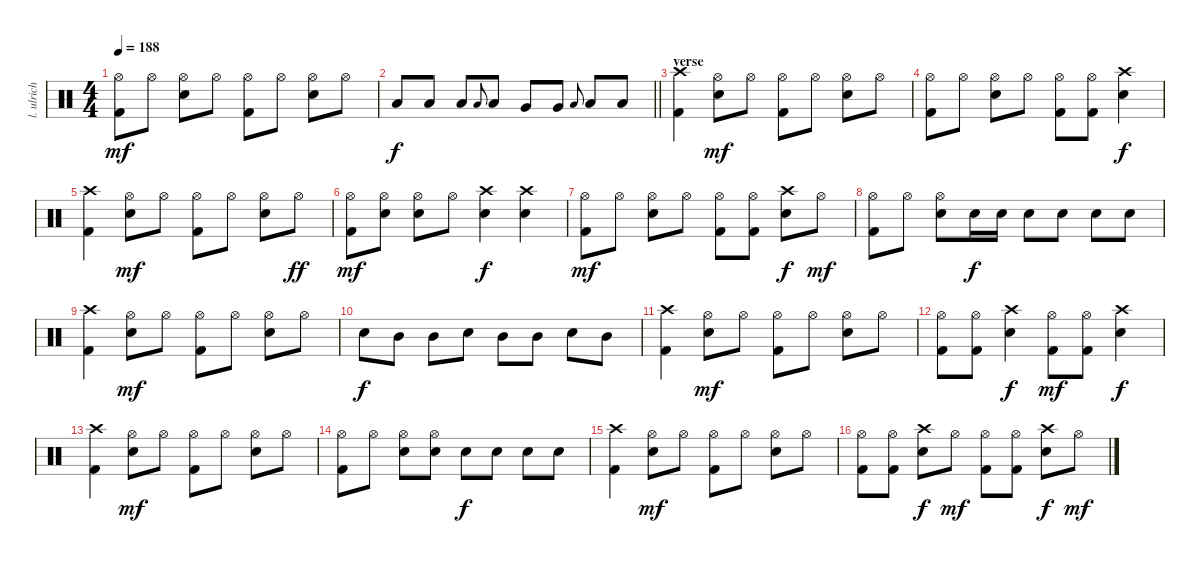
\track ("l. ulrich - drums" "l. ulrich ") {instrument percussion}
\staff {score}
\articulation defaults
\ts (4 4)
\tempo 188
\clef neutral
\ks c
("Hi-Hat (open)" "Kick (hit) 2").8{dy mf} "Hi-Hat (open)".8 ("Hi-Hat (open)" "Snare (hit) 2").8 "Hi-Hat (open)".8 ("Hi-Hat (open)" "Kick (hit) 2").8 "Hi-Hat (open)".8 ("Hi-Hat (open)" "Snare (hit) 2").8 "Hi-Hat (open)".8 |
\barLineRight lightlight "Low Tom (hit)".8{dy f} "Low Tom (hit)".8 "Low Tom (hit)".8 "Low Tom (hit)".8{gr onbeat} "Low Tom (hit)".8 "Very Low Tom (hit)".8 "Very Low Tom (hit)".8 "Low Floor Tom (hit)".8{gr onbeat} "Low Floor Tom (hit)".8 "Low Floor Tom (hit)".8
|
\section ("" "verse")
("Crash high (hit)" "Kick (hit) 2").4 ("Hi-Hat (open)" "Snare (hit) 2").8{dy mf} "Hi-Hat (open)".8 ("Hi-Hat (open)" "Kick (hit) 2").8 "Hi-Hat (open)".8 ("Hi-Hat (open)" "Snare (hit) 2").8 "Hi-Hat (open)".8 |
("Hi-Hat (open)" "Kick (hit) 2").8 "Hi-Hat (open)".8 ("Hi-Hat (open)" "Snare (hit) 2").8 "Hi-Hat (open)".8 ("Hi-Hat (open)" "Kick (hit) 2").8 ("Hi-Hat (open)" "Kick (hit) 2").8 ("Crash high (hit)" "Snare (hit) 2").4{dy f} |
("Crash high (hit)" "Kick (hit) 2").4 ("Hi-Hat (open)" "Snare (hit) 2").8{dy mf} "Hi-Hat (open)".8 ("Hi-Hat (open)" "Kick (hit) 2").8 "Hi-Hat (open)".8 ("Hi-Hat (open)" "Snare (hit) 2").8 "Hi-Hat (open)".8{dy ff} |
("Hi-Hat (open)" "Kick (hit) 2").8{dy mf} ("Hi-Hat (open)" "Snare (hit) 2").8 ("Hi-Hat (open)" "Snare (hit) 2").8 "Hi-Hat (open)".8 ("Crash high (hit)" "Snare (hit) 2").4{dy f} ("Crash high (hit)" "Snare (hit) 2").4 |
("Hi-Hat (open)" "Kick (hit) 2").8{dy mf} "Hi-Hat (open)".8 ("Hi-Hat (open)" "Snare (hit) 2").8 "Hi-Hat (open)".8 ("Hi-Hat (open)" "Kick (hit) 2").8 ("Hi-Hat (open)" "Kick (hit) 2").8 ("Crash high (hit)" "Snare (hit) 2").8{dy f} "Hi-Hat (open)".8{dy mf} |
("Hi-Hat (open)" "Kick (hit) 2").8 "Hi-Hat (open)".8 ("Hi-Hat (open)" "Snare (hit) 2").8 "Snare (hit) 2".16{dy f} "Snare (hit) 2".16 "Snare (hit) 2".8 "Snare (hit) 2".8 "Snare (hit) 2".8 "Snare (hit) 2".8 |
("Crash high (hit)" "Kick (hit) 2").4 ("Hi-Hat (open)" "Snare (hit) 2").8{dy mf} "Hi-Hat (open)".8 ("Hi-Hat (open)" "Kick (hit) 2").8 "Hi-Hat (open)".8 ("Hi-Hat (open)" "Snare (hit) 2").8 "Hi-Hat (open)".8 |
"Snare (hit) 2".8{dy f} "Mid Tom (hit)".8 "Mid Tom (hit)".8 "Snare (hit) 2".8 "Mid Tom (hit)".8 "Mid Tom (hit)".8 "Snare (hit) 2".8 "Mid Tom (hit)".8 |
("Crash high (hit)" "Kick (hit) 2").4 ("Hi-Hat (open)" "Snare (hit) 2").8{dy mf} "Hi-Hat (open)".8 ("Hi-Hat (open)" "Kick (hit) 2").8 "Hi-Hat (open)".8 ("Hi-Hat (open)" "Snare (hit) 2").8 "Hi-Hat (open)".8 |
("Hi-Hat (open)" "Kick (hit) 2").8 ("Hi-Hat (open)" "Kick (hit) 2").8 ("Crash high (hit)" "Snare (hit) 2").4{dy f} ("Hi-Hat (open)" "Kick (hit) 2").8{dy mf} ("Hi-Hat (open)" "Kick (hit) 2").8 ("Crash high (hit)" "Snare (hit) 2").4{dy f} |
("Crash high (hit)" "Kick (hit) 2").4 ("Hi-Hat (open)" "Snare (hit) 2").8{dy mf} "Hi-Hat (open)".8 ("Hi-Hat (open)" "Kick (hit) 2").8 "Hi-Hat (open)".8 ("Hi-Hat (open)" "Snare (hit) 2").8 "Hi-Hat (open)".8 |
("Hi-Hat (open)" "Kick (hit) 2").8 "Hi-Hat (open)".8 ("Hi-Hat (open)" "Snare (hit) 2").8 ("Hi-Hat (open)" "Snare (hit) 2").8 "Snare (hit) 2".8{dy f} "Snare (hit) 2".8 "Snare (hit) 2".8 "Snare (hit) 2".8 |
("Crash high (hit)" "Kick (hit) 2").4 ("Hi-Hat (open)" "Snare (hit) 2").8{dy mf} "Hi-Hat (open)".8 ("Hi-Hat (open)" "Kick (hit) 2").8 "Hi-Hat (open)".8 ("Hi-Hat (open)" "Snare (hit) 2").8 "Hi-Hat (open)".8 |
("Hi-Hat (open)" "Kick (hit) 2").8 ("Hi-Hat (open)" "Kick (hit) 2").8 ("Crash high (hit)" "Snare (hit) 2").8{dy f} "Hi-Hat (open)".8{dy mf} ("Hi-Hat (open)" "Kick (hit) 2").8 ("Hi-Hat (open)" "Kick (hit) 2").8 ("Crash high (hit)" "Snare (hit) 2").8{dy f} "Hi-Hat (open)".8{dy mf}
